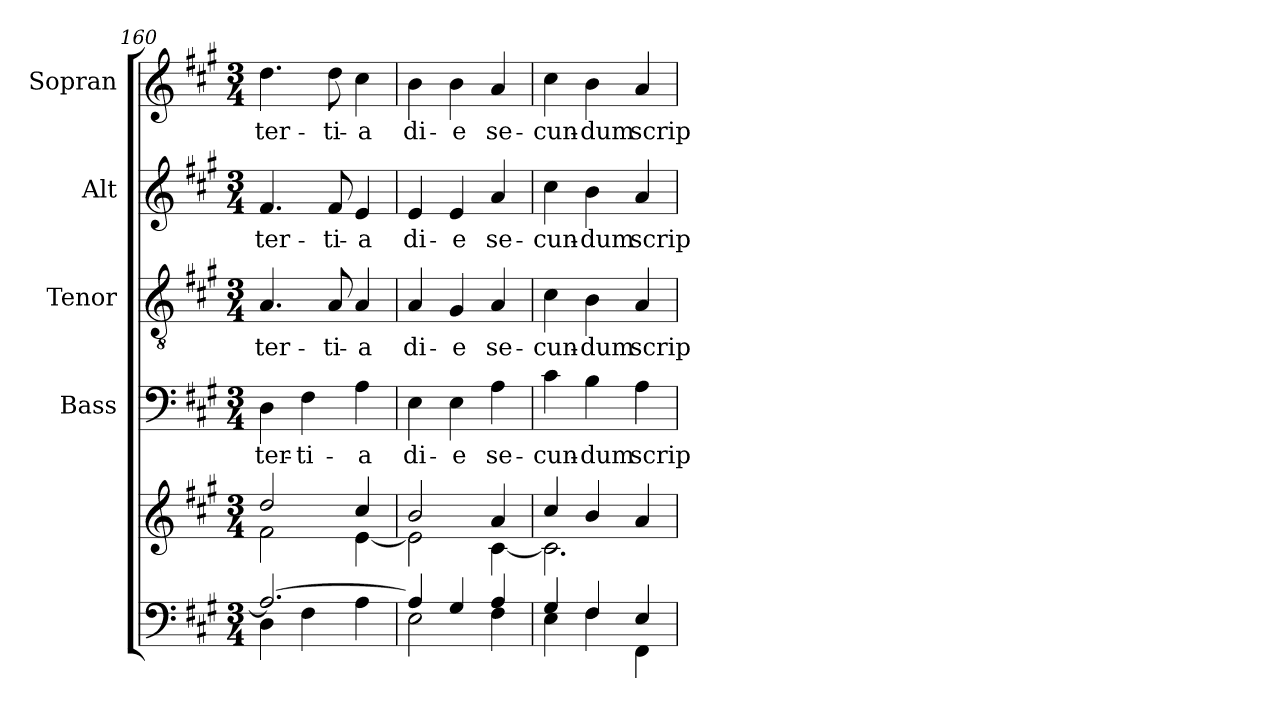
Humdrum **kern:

**kern	**kern	**kern	**text	**kern	**text	**kern	**text	**kern	**text
*part5	*part5	*part4	*part4	*part3	*part3	*part2	*part2	*part1	*part1
*staff6	*staff5	*staff4	*staff4	*staff3	*staff3	*staff2	*staff2	*staff1	*staff1
*	*	*I"Bass	*	*I"Tenor	*	*I"Alt	*	*I"Sopran	*
*	*	*I'B.	*	*I'T.	*	*I'A.	*	*I'S.	*
*clefF4	*clefG2	*clefF4	*	*clefGv2	*	*clefG2	*	*clefG2	*
*k[f#c#g#]	*k[f#c#g#]	*k[f#c#g#]	*	*k[f#c#g#]	*	*k[f#c#g#]	*	*k[f#c#g#]	*
*A:	*A:	*A:	*	*A:	*	*A:	*	*A:	*
*M3/4	*M3/4	*M3/4	*	*M3/4	*	*M3/4	*	*M3/4	*
=160	=160	=160	=160	=160	=160	=160	=160	=160	=160
*^	*^	*	*	*	*	*	*	*	*
!	!	!	!	!	!LO:LY:b	!	!LO:LY:b	!	!LO:LY:b	!	!LO:LY:b
2.A/_	4D\	2dd/	2f#\	4D\	ter-	4.A/	ter-	4.f#/	ter-	4.dd\	ter-
!	!	!	!	!	!LO:LY:b	!	!	!	!	!	!
.	4F#\	.	.	4F#\	-ti-	.	.	.	.	.	.
!	!	!	!	!	!	!	!LO:LY:b	!	!LO:LY:b	!	!LO:LY:b
.	.	.	.	.	.	8A/	-ti-	8f#/	-ti-	8dd\	-ti-
!	!	!	!	!	!LO:LY:b	!	!LO:LY:b	!	!LO:LY:b	!	!LO:LY:b
.	4A\	4cc#/	[<4e\	4A\	-a	4A/	-a	4e/	-a	4cc#\	-a
=161	=161	=161	=161	=161	=161	=161	=161	=161	=161	=161	=161
!	!	!	!	!	!LO:LY:b	!	!LO:LY:b	!	!LO:LY:b	!	!LO:LY:b
4A/]	2E\	2b/	2e\]	4E\	di-	4A/	di-	4e/	di-	4b\	di-
!	!	!	!	!	!LO:LY:b	!	!LO:LY:b	!	!LO:LY:b	!	!LO:LY:b
4G#/	.	.	.	4E\	-e	4G#/	-e	4e/	-e	4b\	-e
!	!	!	!	!	!LO:LY:b	!	!LO:LY:b	!	!LO:LY:b	!	!LO:LY:b
4A/	4F#\	4a/	[<4c#\	4A\	se-	4A/	se-	4a/	se-	4a/	se-
=162	=162	=162	=162	=162	=162	=162	=162	=162	=162	=162	=162
!	!	!	!	!	!LO:LY:b	!	!LO:LY:b	!	!LO:LY:b	!	!LO:LY:b
4G#/	4E\	4cc#/	2.c#\]	4c#\	-cun-	4c#\	-cun-	4cc#\	-cun-	4cc#\	-cun-
!	!	!	!	!	!LO:LY:b	!	!LO:LY:b	!	!LO:LY:b	!	!LO:LY:b
4F#/	4F#\	4b/	.	4B\	-dum	4B\	-dum	4b\	-dum	4b\	-dum
!	!	!	!	!	!LO:LY:b	!	!LO:LY:b	!	!LO:LY:b	!	!LO:LY:b
4E/	4FF#\	4a/	.	4A\	scrip-	4A/	scrip-	4a/	scrip-	4a/	scrip-
*v	*v	*	*	*	*	*	*	*	*	*	*
*	*v	*v	*	*	*	*	*	*	*	*
=	=	=	=	=	=	=	=	=	=
*-	*-	*-	*-	*-	*-	*-	*-	*-	*-
